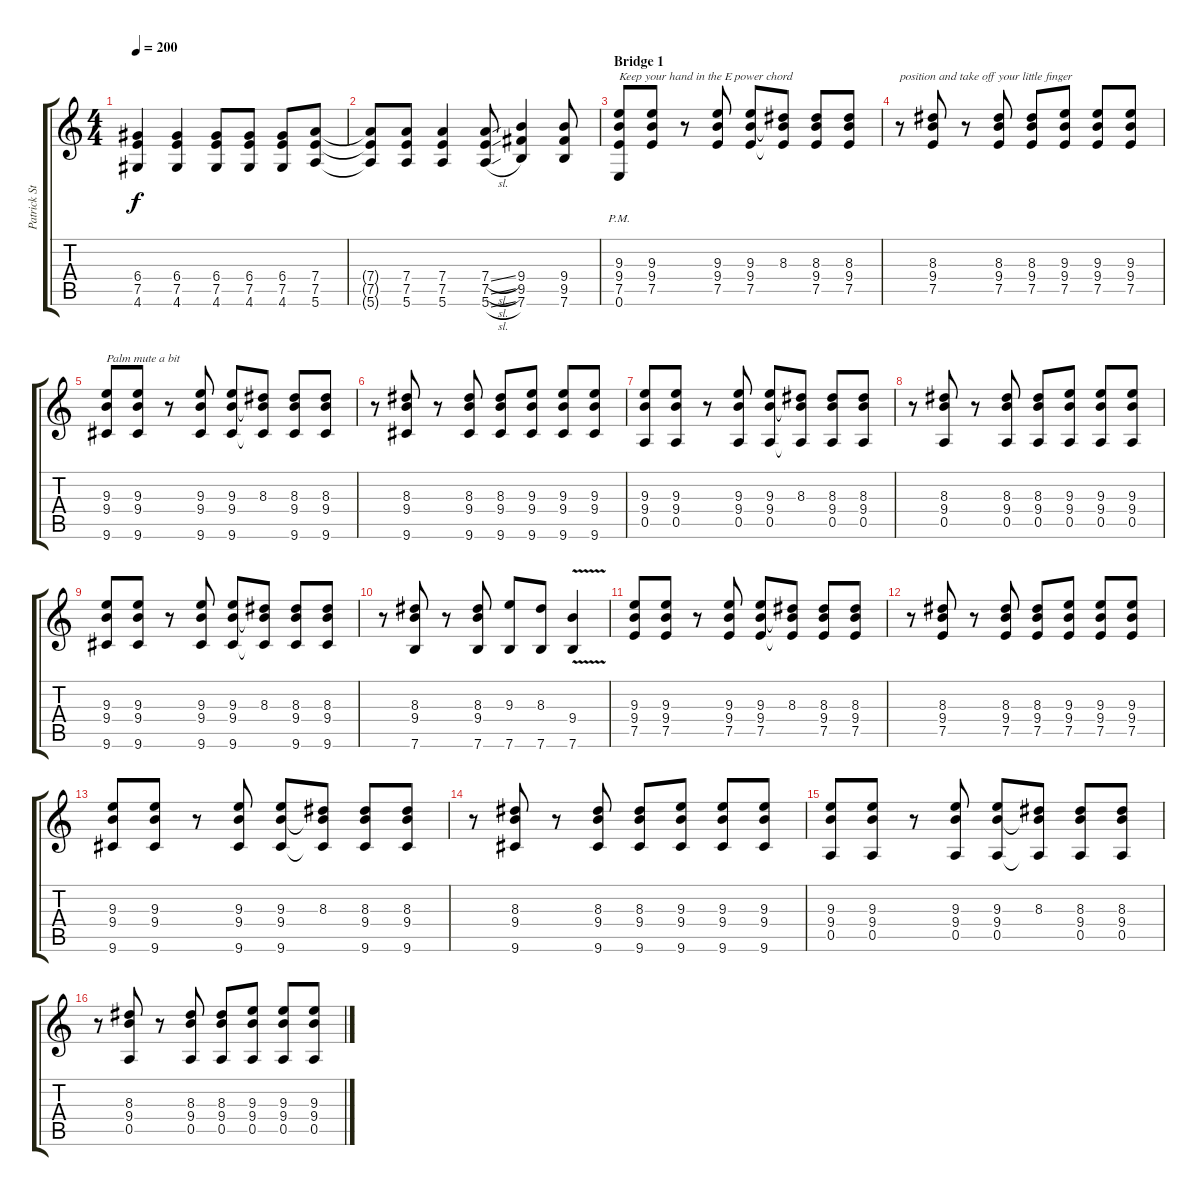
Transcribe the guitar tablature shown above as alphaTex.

\track ("Patrick Stumph (Rythmn Guitar)" "Patrick St") {instrument overdrivenguitar}
\staff {score tabs}
\tuning (E4 B3 G3 D3 A2 E2) {hide}
\ts (4 4)
\tempo 200
\clef g2
\ks c
(6.4 7.5 4.6).4{dy f} (6.4 7.5 4.6).4 (6.4 7.5 4.6).8 (6.4 7.5 4.6).8 (6.4 7.5 4.6).8 (7.4 7.5 5.6).8 |
(7.4{t} 7.5{t} 5.6{t}).8 (7.4 7.5 5.6).8 (7.4 7.5 5.6).4 (7.4{sl} 7.5{sl} 5.6{sl}).8 (9.4 9.5 7.6).4 (9.4 9.5 7.6).8 |
\section ("" "Bridge 1")
(9.3 9.4 7.5{pm} 0.6{pm}).8{txt "Keep your hand in the E power chord"} (9.3 9.4 7.5).8 r.8 (9.3 9.4 7.5).8 (9.3 9.4 7.5).8 (8.3 9.4{t} 7.5{t}).8 (8.3 9.4 7.5).8 (8.3 9.4 7.5).8 |
r.8{txt "position and take off your little finger"} (8.3 9.4 7.5).8 r.8 (8.3 9.4 7.5).8 (8.3 9.4 7.5).8 (9.3 9.4 7.5).8 (9.3 9.4 7.5).8 (9.3 9.4 7.5).8 |
(9.3 9.4 9.6).8{txt "Palm mute a bit"} (9.3 9.4 9.6).8 r.8 (9.3 9.4 9.6).8 (9.3 9.4 9.6).8 (8.3 9.4{t} 9.6{t}).8 (8.3 9.4 9.6).8 (8.3 9.4 9.6).8 |
r.8 (8.3 9.4 9.6).8 r.8 (8.3 9.4 9.6).8 (8.3 9.4 9.6).8 (9.3 9.4 9.6).8 (9.3 9.4 9.6).8 (9.3 9.4 9.6).8 |
(9.3 9.4 0.5).8 (9.3 9.4 0.5).8 r.8 (9.3 9.4 0.5).8 (9.3 9.4 0.5).8 (8.3 9.4{t} 0.5{t}).8 (8.3 9.4 0.5).8 (8.3 9.4 0.5).8 |
r.8 (8.3 9.4 0.5).8 r.8 (8.3 9.4 0.5).8 (8.3 9.4 0.5).8 (9.3 9.4 0.5).8 (9.3 9.4 0.5).8 (9.3 9.4 0.5).8 |
(9.3 9.4 9.6).8 (9.3 9.4 9.6).8 r.8 (9.3 9.4 9.6).8 (9.3 9.4 9.6).8 (8.3 9.4{t} 9.6{t}).8 (8.3 9.4 9.6).8 (8.3 9.4 9.6).8 |
r.8 (8.3 9.4 7.6).8 r.8 (8.3 9.4 7.6).8 (9.3 7.6).8 (8.3 7.6).8 (9.4{v} 7.6).4 |
(9.3 9.4 7.5).8 (9.3 9.4 7.5).8 r.8 (9.3 9.4 7.5).8 (9.3 9.4 7.5).8 (8.3 9.4{t} 7.5{t}).8 (8.3 9.4 7.5).8 (8.3 9.4 7.5).8 |
r.8 (8.3 9.4 7.5).8 r.8 (8.3 9.4 7.5).8 (8.3 9.4 7.5).8 (9.3 9.4 7.5).8 (9.3 9.4 7.5).8 (9.3 9.4 7.5).8 |
(9.3 9.4 9.6).8 (9.3 9.4 9.6).8 r.8 (9.3 9.4 9.6).8 (9.3 9.4 9.6).8 (8.3 9.4{t} 9.6{t}).8 (8.3 9.4 9.6).8 (8.3 9.4 9.6).8 |
r.8 (8.3 9.4 9.6).8 r.8 (8.3 9.4 9.6).8 (8.3 9.4 9.6).8 (9.3 9.4 9.6).8 (9.3 9.4 9.6).8 (9.3 9.4 9.6).8 |
(9.3 9.4 0.5).8 (9.3 9.4 0.5).8 r.8 (9.3 9.4 0.5).8 (9.3 9.4 0.5).8 (8.3 9.4{t} 0.5{t}).8 (8.3 9.4 0.5).8 (8.3 9.4 0.5).8 |
r.8 (8.3 9.4 0.5).8 r.8 (8.3 9.4 0.5).8 (8.3 9.4 0.5).8 (9.3 9.4 0.5).8 (9.3 9.4 0.5).8 (9.3 9.4 0.5).8
